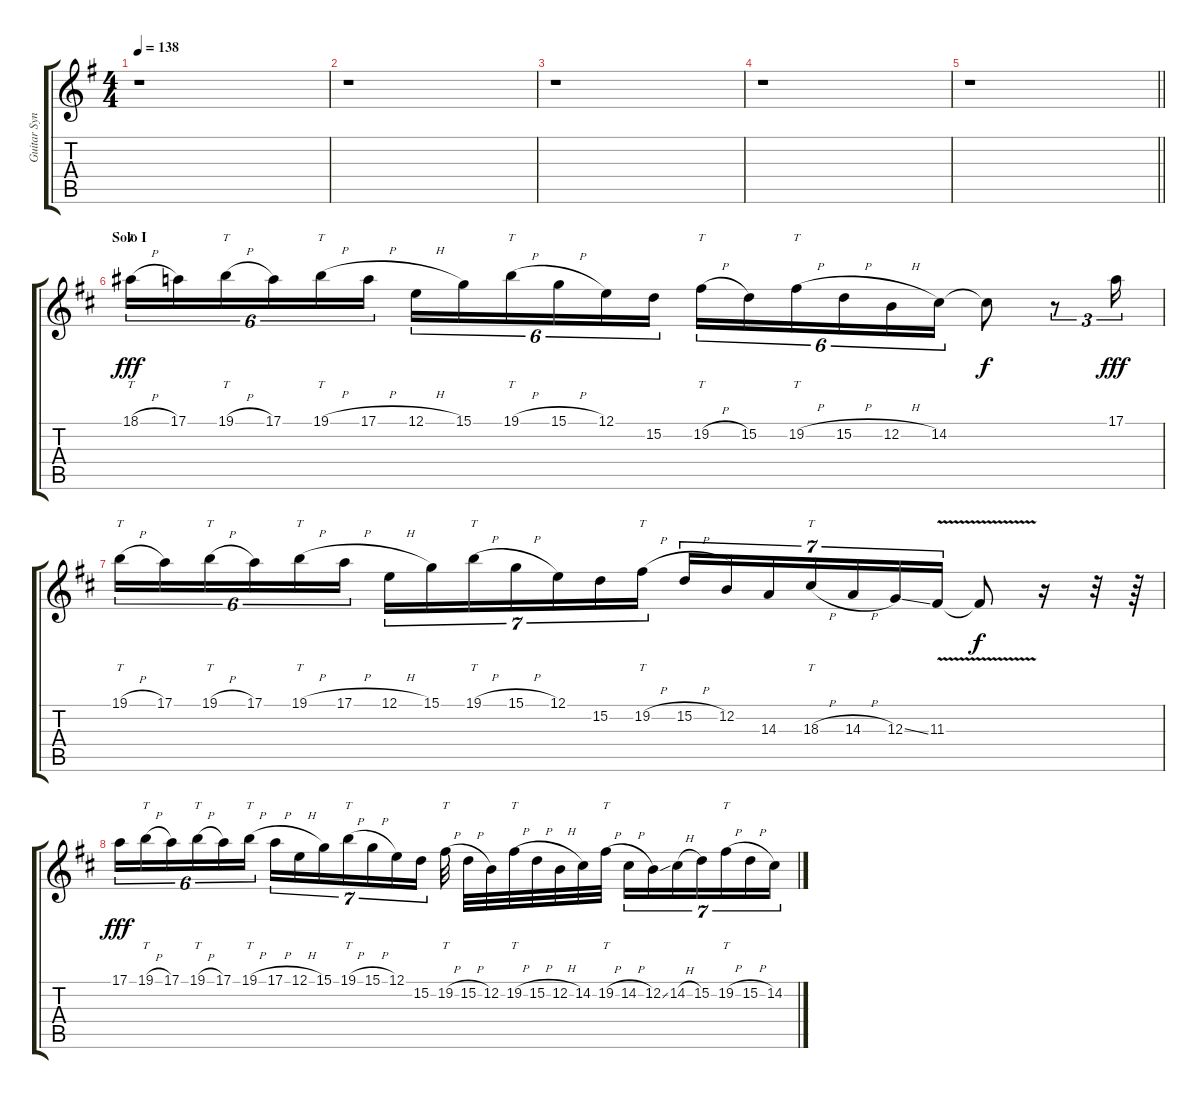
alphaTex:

\track ("Guitar Synth" "Guitar Syn") {instrument lead5charang}
\staff {score tabs}
\tuning (E4 B3 G3 D3 A2 E2) {hide}
\ts (4 4)
\tempo 138
\clef g2
\ks g
r.1{dy fff} |
r.1 |
r.1 |
r.1 |
\barLineRight lightlight
r.1 |
\section ("" "Solo I")
\ks d
18.1{h}.16{tt tu (6 4) instrument lead2sawtooth} 17.1.16{tu (6 4)} 19.1{h}.16{tt tu (6 4)} 17.1.16{tu (6 4)} 19.1{h}.16{tt tu (6 4)} 17.1{h}.16{tu (6 4)} 12.1{h}.16{tu (6 4)} 15.1.16{tu (6 4)} 19.1{h}.16{tt tu (6 4)} 15.1{h}.16{tu (6 4)} 12.1.16{tu (6 4)} 15.2.16{tu (6 4)} 19.2{h}.16{tt tu (6 4)} 15.2.16{tu (6 4)} 19.2{h}.16{tt tu (6 4)} 15.2{h}.16{tu (6 4)} 12.2{h}.16{tu (6 4)} 14.2.16{tu (6 4)} 14.2{t}.8{dy f} r.8{tu (3 2)} 17.1.16{tu (3 2) dy fff} |
19.1{h}.16{tt tu (6 4)} 17.1.16{tu (6 4)} 19.1{h}.16{tt tu (6 4)} 17.1.16{tu (6 4)} 19.1{h}.16{tt tu (6 4)} 17.1{h}.16{tu (6 4)} 12.1{h}.16{tu (7 4)} 15.1.16{tu (7 4)} 19.1{h}.16{tt tu (7 4)} 15.1{h}.16{tu (7 4)} 12.1.16{tu (7 4)} 15.2.16{tu (7 4)} 19.2{h}.16{tt tu (7 4)} 15.2{h}.16{tu (7 4)} 12.2.16{tu (7 4)} 14.3.16{tu (7 4)} 18.3{h}.16{tt tu (7 4)} 14.3{h}.16{tu (7 4)} 12.3{ss}.16{tu (7 4)} 11.3{v}.16{tu (7 4)} 11.3{t}.8{dy f} r.16 r.32 r.64 |
17.1.16{tu (6 4) dy fff} 19.1{h}.16{tt tu (6 4)} 17.1.16{tu (6 4)} 19.1{h}.16{tt tu (6 4)} 17.1.16{tu (6 4)} 19.1{h}.16{tt tu (6 4)} 17.1{h}.16{tu (7 4)} 12.1{h}.16{tu (7 4)} 15.1.16{tu (7 4)} 19.1{h}.16{tt tu (7 4)} 15.1{h}.16{tu (7 4)} 12.1.16{tu (7 4)} 15.2.16{tu (7 4)} 19.2{h}.32{tt} 15.2{h}.32 12.2.32 19.2{h}.32{tt} 15.2{h}.32 12.2{h}.32 14.2.32 19.2{h}.32{tt} 14.2{h}.16{tu (7 4)} 12.2{ss}.16{tu (7 4)} 14.2{h}.16{tu (7 4)} 15.2.16{tu (7 4)} 19.2{h}.16{tt tu (7 4)} 15.2{h}.16{tu (7 4)} 14.2{ss}.16{tu (7 4)}
